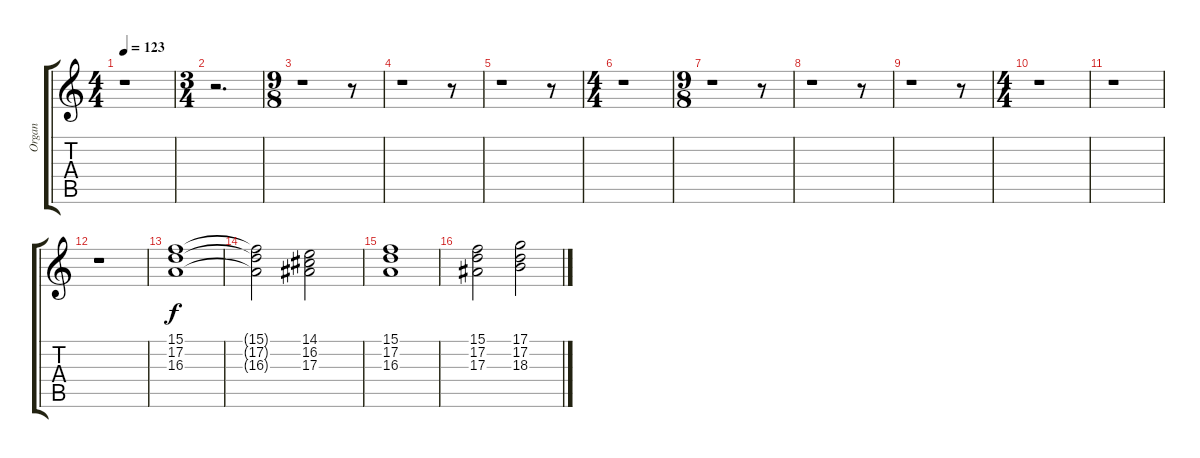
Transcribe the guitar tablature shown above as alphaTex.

\track ("Organ" "Organ") {instrument churchorgan}
\staff {score tabs}
\tuning (D4 A3 F3 C3 G2 D2) {hide}
\ts (4 4)
\tempo 123
\clef g2
\ks c
r.1{dy f} |
\ts (3 4)
r.2{d} |
\ts (9 8)
r.1 r.8 |
r.1 r.8 |
r.1 r.8 |
\ts (4 4)
r.1 |
\ts (9 8)
r.1 r.8 |
r.1 r.8 |
r.1 r.8 |
\ts (4 4)
r.1 |
r.1 |
r.1 |
(15.1 17.2 16.3).1 |
(15.1{t} 17.2{t} 16.3{t}).2 (14.1 16.2 17.3).2 |
(15.1 17.2 16.3).1 |
(15.1 17.2 17.3).2 (17.1 17.2 18.3).2
